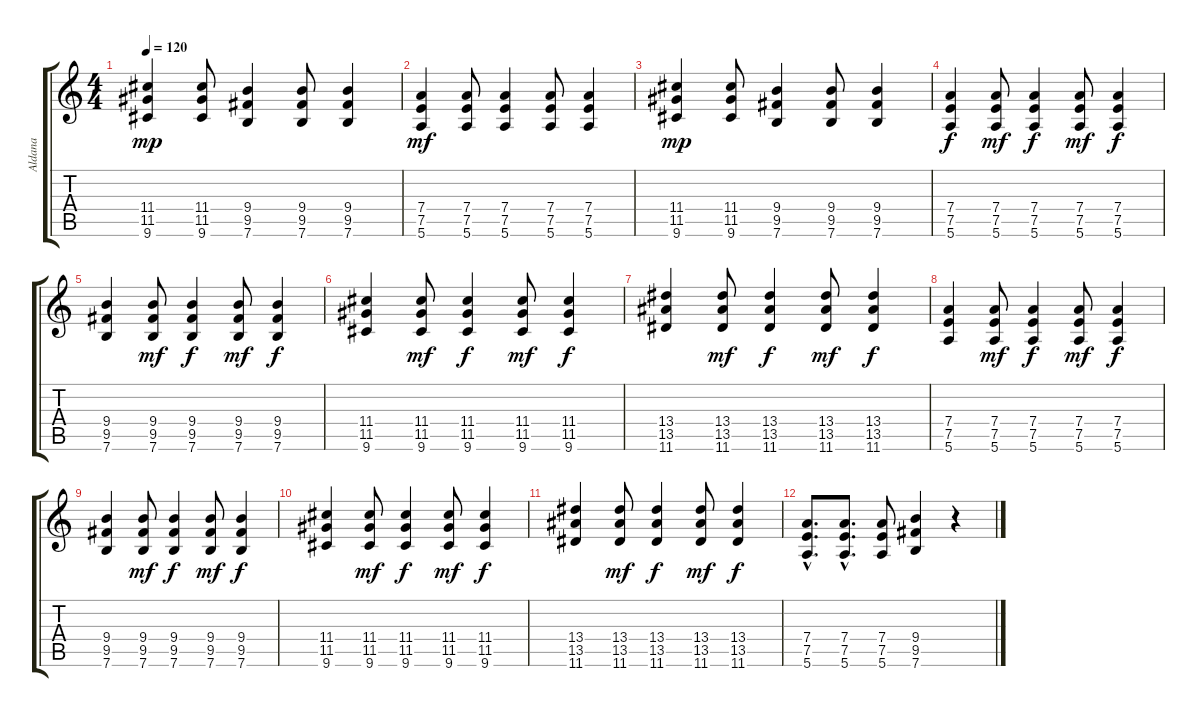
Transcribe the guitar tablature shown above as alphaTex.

\track ("Aldana" "Aldana") {instrument electricguitarmuted}
\staff {score tabs}
\tuning (E4 B3 G3 D3 A2 E2) {hide}
\ts (4 4)
\tempo 120
\clef g2
\ks c
(11.4 11.5 9.6).4{dy mp} (11.4 11.5 9.6).8 (9.4 9.5 7.6).4 (9.4 9.5 7.6).8 (9.4 9.5 7.6).4 |
(7.4 7.5 5.6).4{dy mf} (7.4 7.5 5.6).8 (7.4 7.5 5.6).4 (7.4 7.5 5.6).8 (7.4 7.5 5.6).4 |
(11.4 11.5 9.6).4{dy mp} (11.4 11.5 9.6).8 (9.4 9.5 7.6).4 (9.4 9.5 7.6).8 (9.4 9.5 7.6).4 |
(7.4 7.5 5.6).4{dy f} (7.4 7.5 5.6).8{dy mf} (7.4 7.5 5.6).4{dy f} (7.4 7.5 5.6).8{dy mf} (7.4 7.5 5.6).4{dy f} |
(9.4 9.5 7.6).4 (9.4 9.5 7.6).8{dy mf} (9.4 9.5 7.6).4{dy f} (9.4 9.5 7.6).8{dy mf} (9.4 9.5 7.6).4{dy f} |
(11.4 11.5 9.6).4 (11.4 11.5 9.6).8{dy mf} (11.4 11.5 9.6).4{dy f} (11.4 11.5 9.6).8{dy mf} (11.4 11.5 9.6).4{dy f} |
(13.4 13.5 11.6).4 (13.4 13.5 11.6).8{dy mf} (13.4 13.5 11.6).4{dy f} (13.4 13.5 11.6).8{dy mf} (13.4 13.5 11.6).4{dy f} |
(7.4 7.5 5.6).4 (7.4 7.5 5.6).8{dy mf} (7.4 7.5 5.6).4{dy f} (7.4 7.5 5.6).8{dy mf} (7.4 7.5 5.6).4{dy f} |
(9.4 9.5 7.6).4 (9.4 9.5 7.6).8{dy mf} (9.4 9.5 7.6).4{dy f} (9.4 9.5 7.6).8{dy mf} (9.4 9.5 7.6).4{dy f} |
(11.4 11.5 9.6).4 (11.4 11.5 9.6).8{dy mf} (11.4 11.5 9.6).4{dy f} (11.4 11.5 9.6).8{dy mf} (11.4 11.5 9.6).4{dy f} |
(13.4 13.5 11.6).4 (13.4 13.5 11.6).8{dy mf} (13.4 13.5 11.6).4{dy f} (13.4 13.5 11.6).8{dy mf} (13.4 13.5 11.6).4{dy f} |
(7.4{hac} 7.5{hac} 5.6{hac}).8{d} (7.4{hac} 7.5{hac} 5.6{hac}).8{d} (7.4 7.5 5.6).8 (9.4 9.5 7.6).4 r.4
